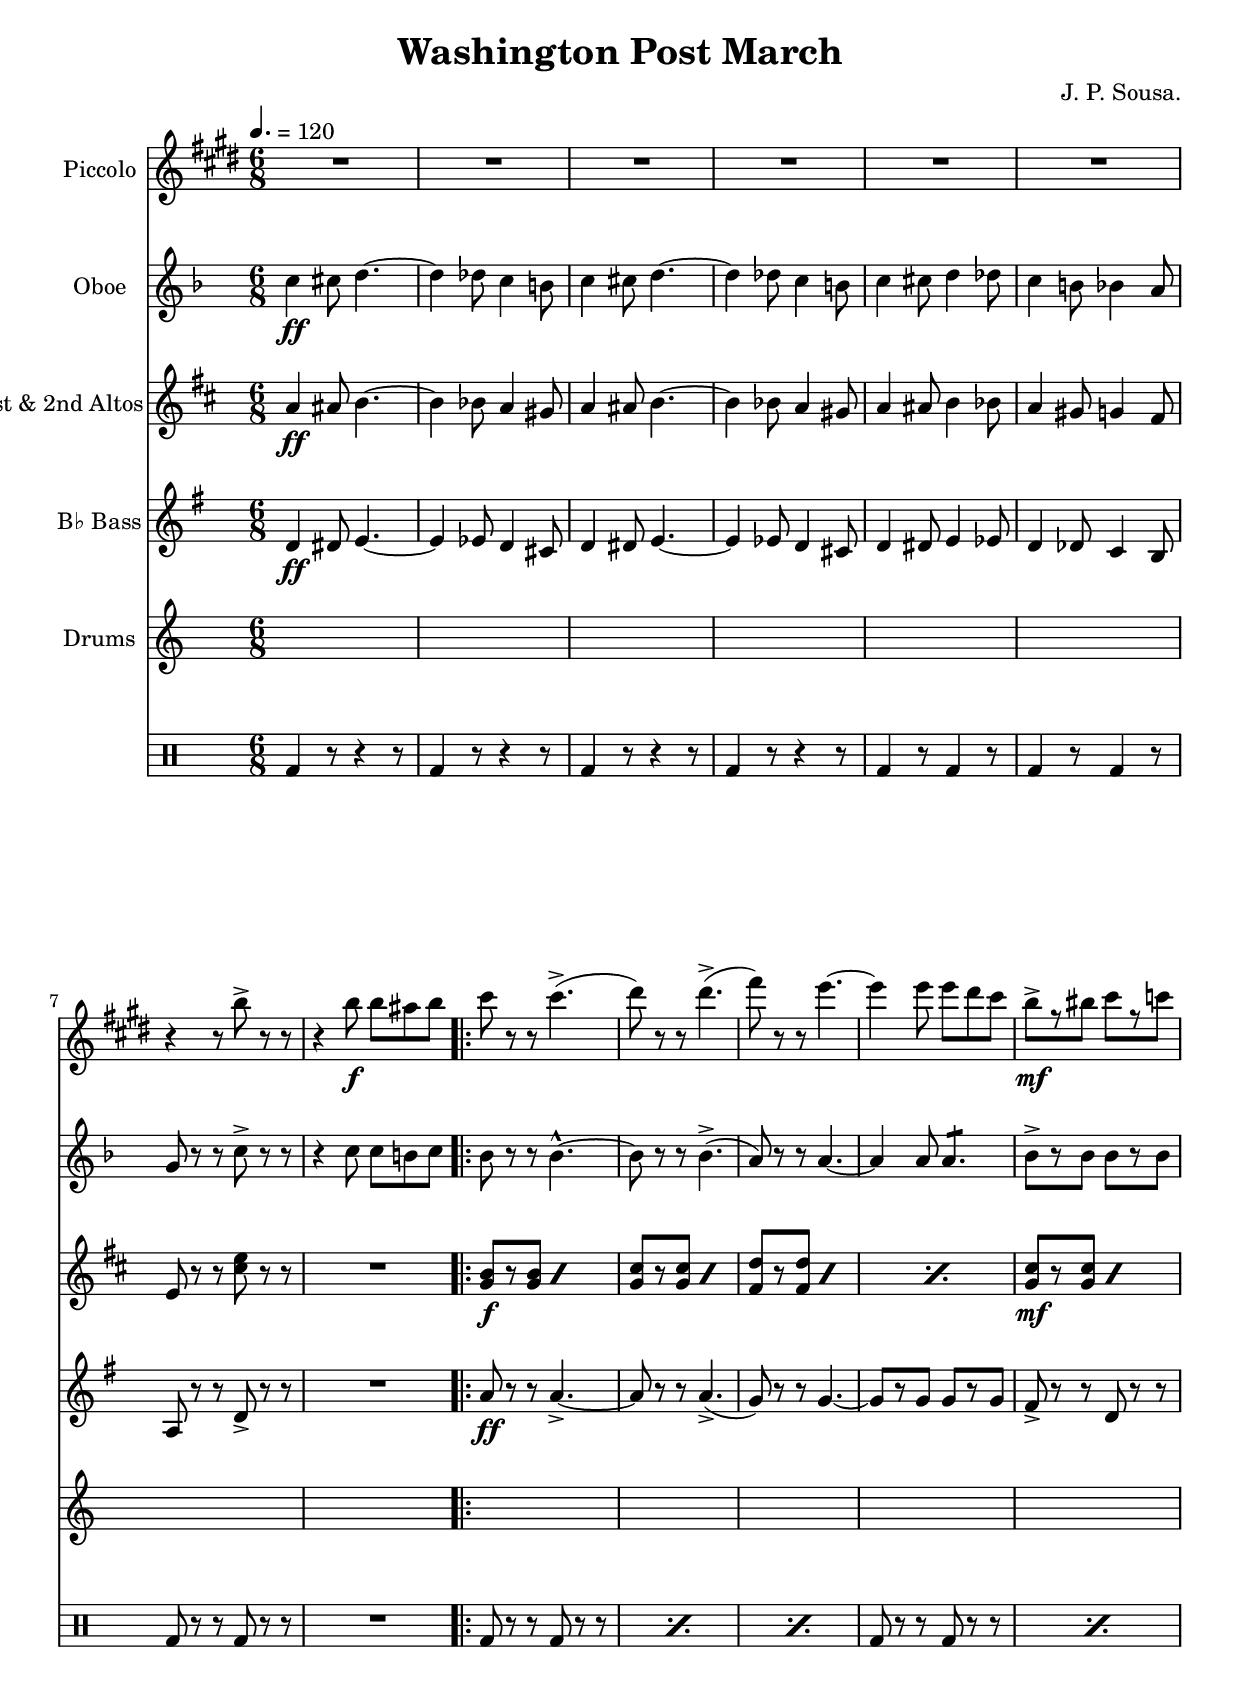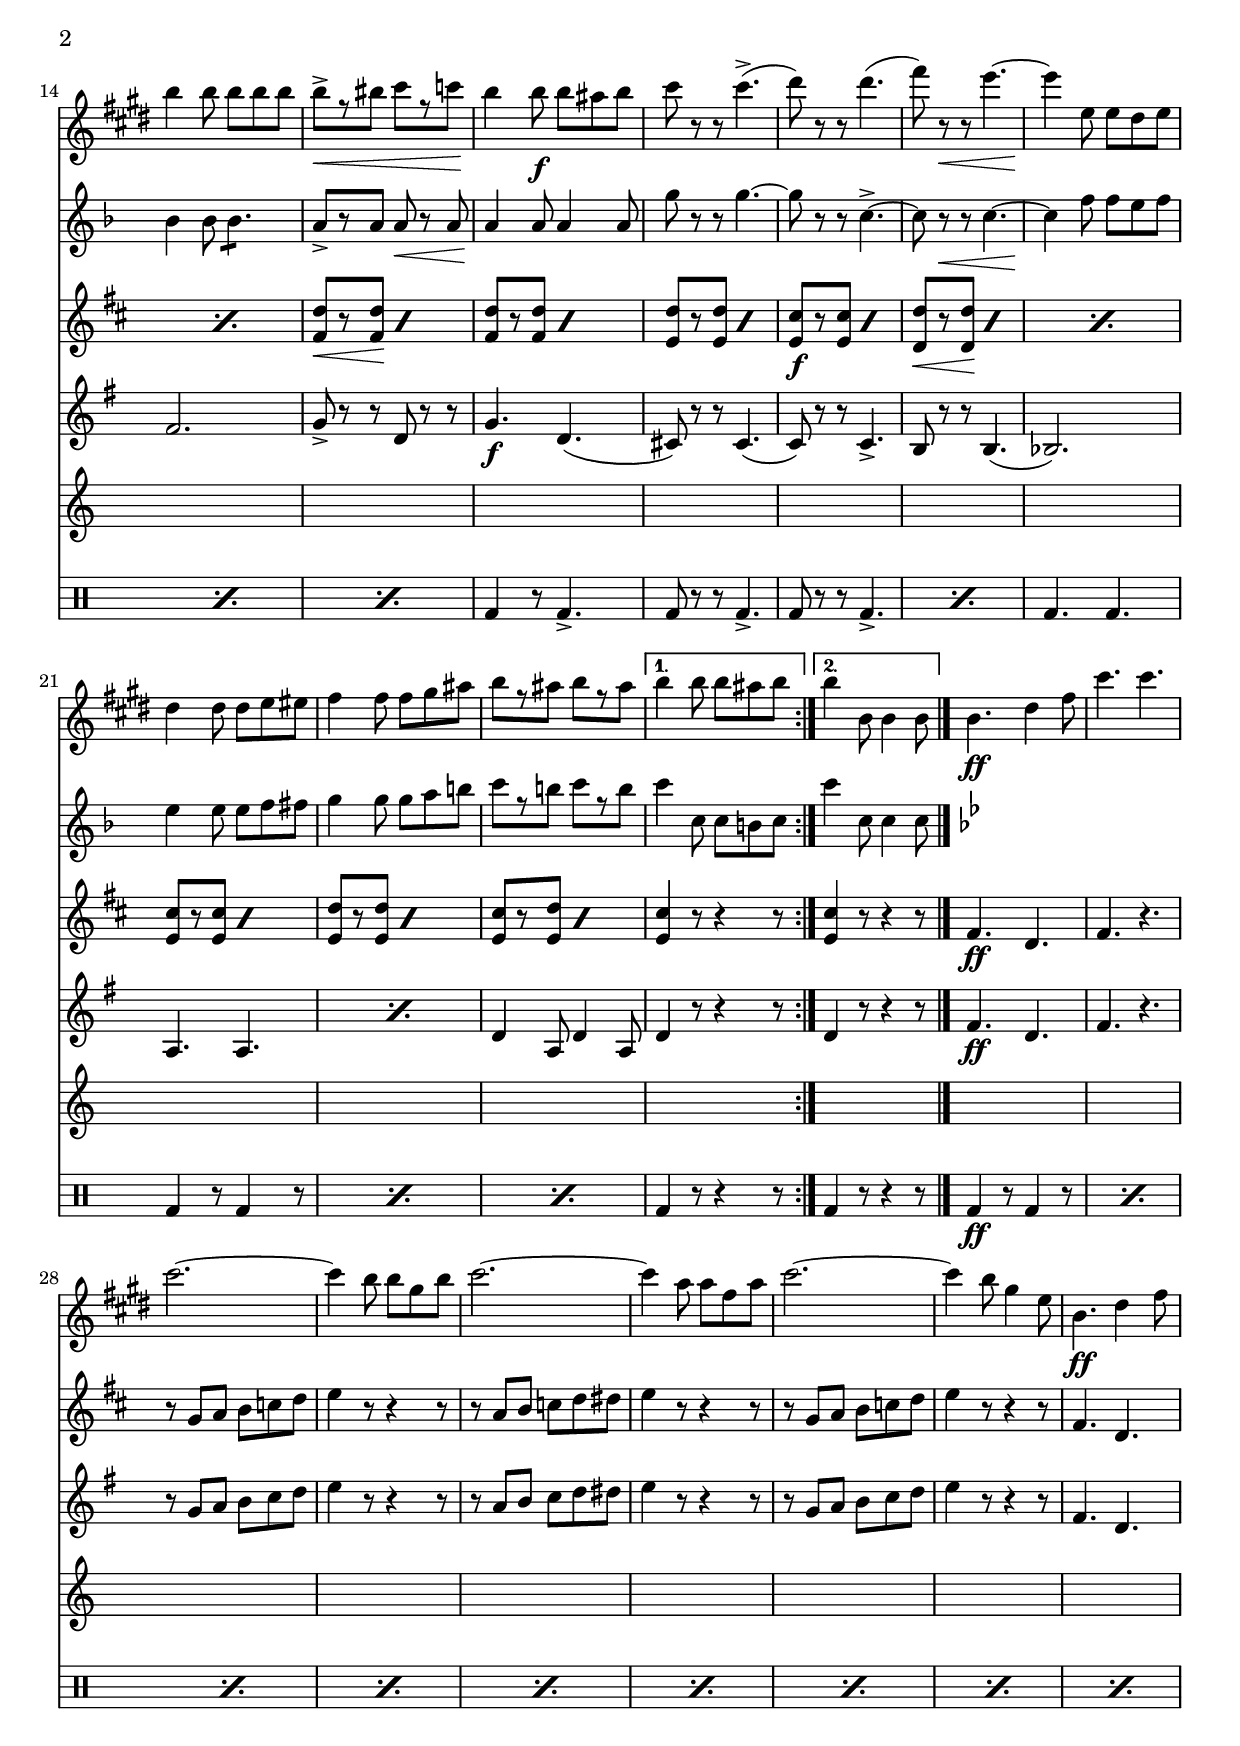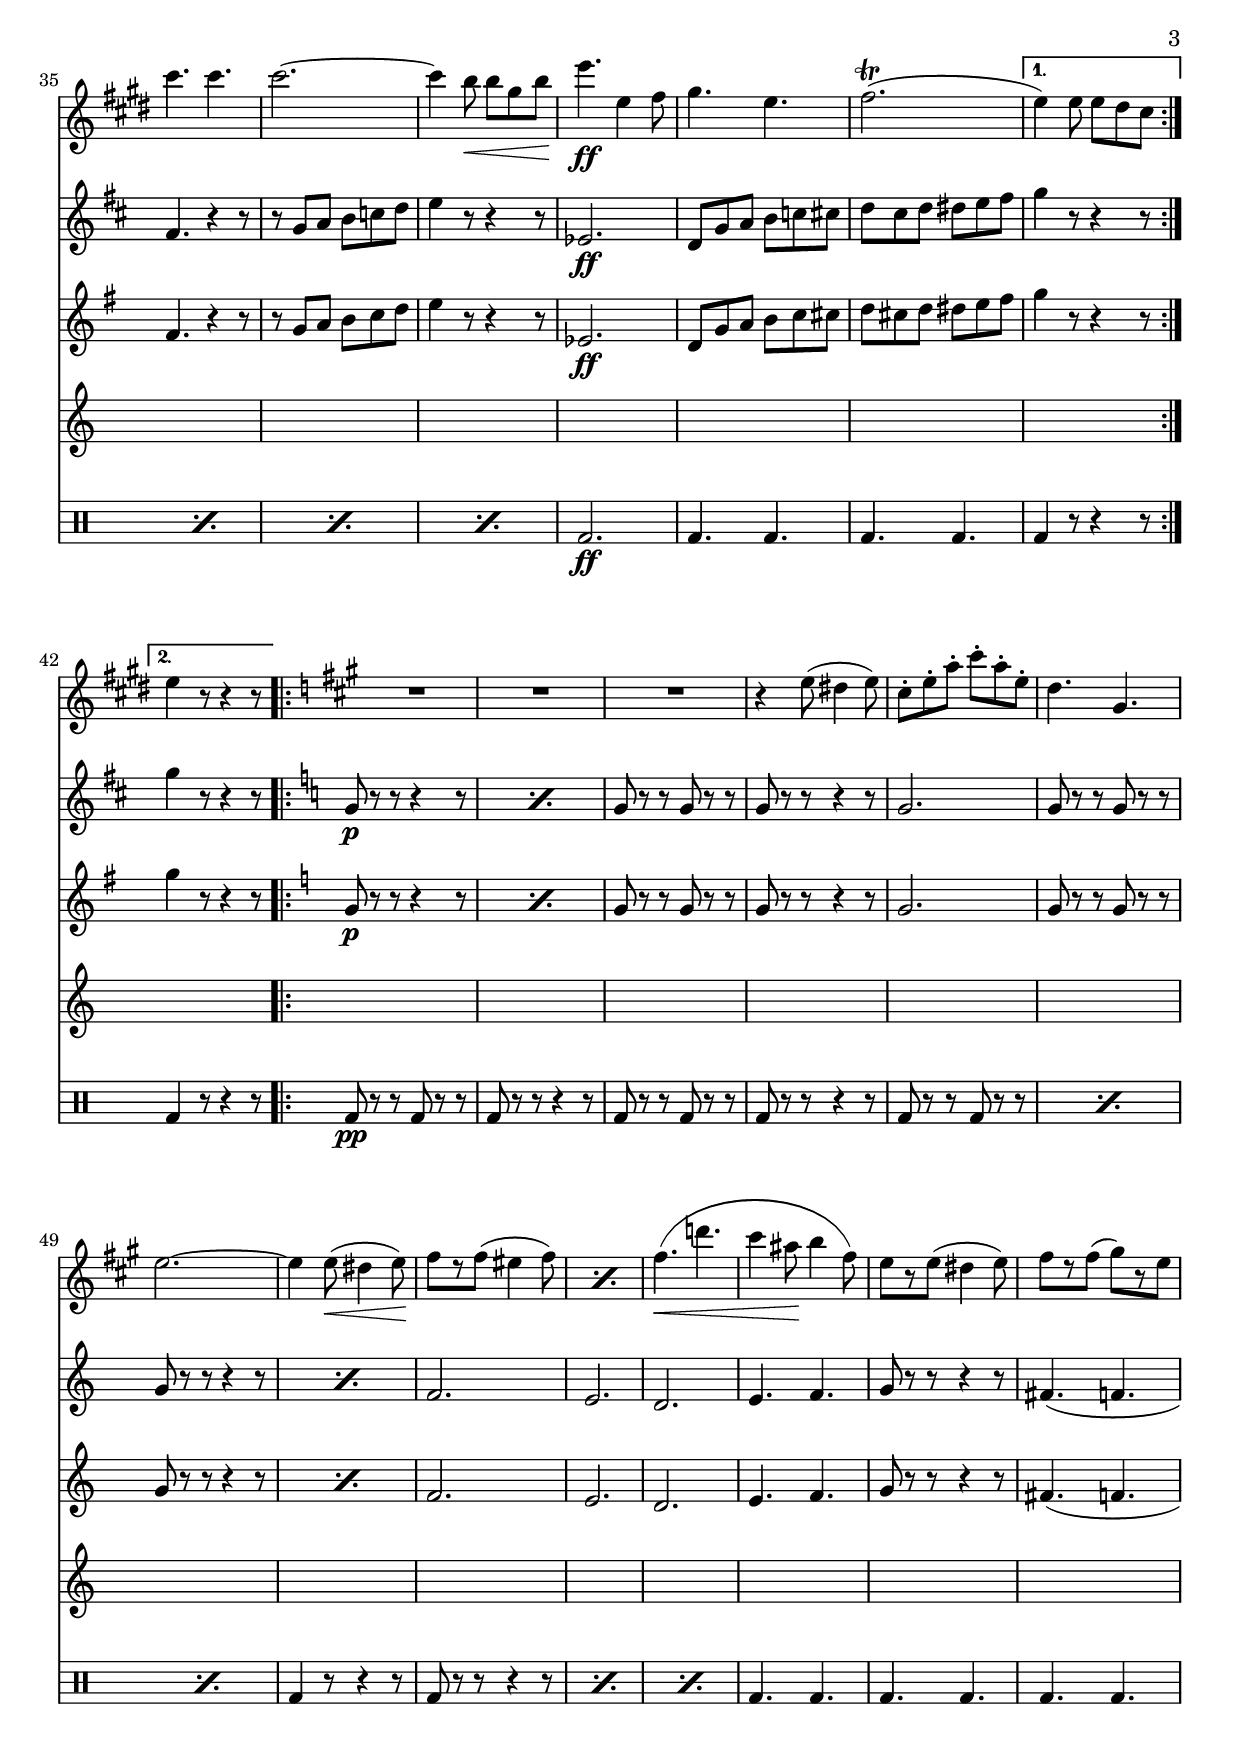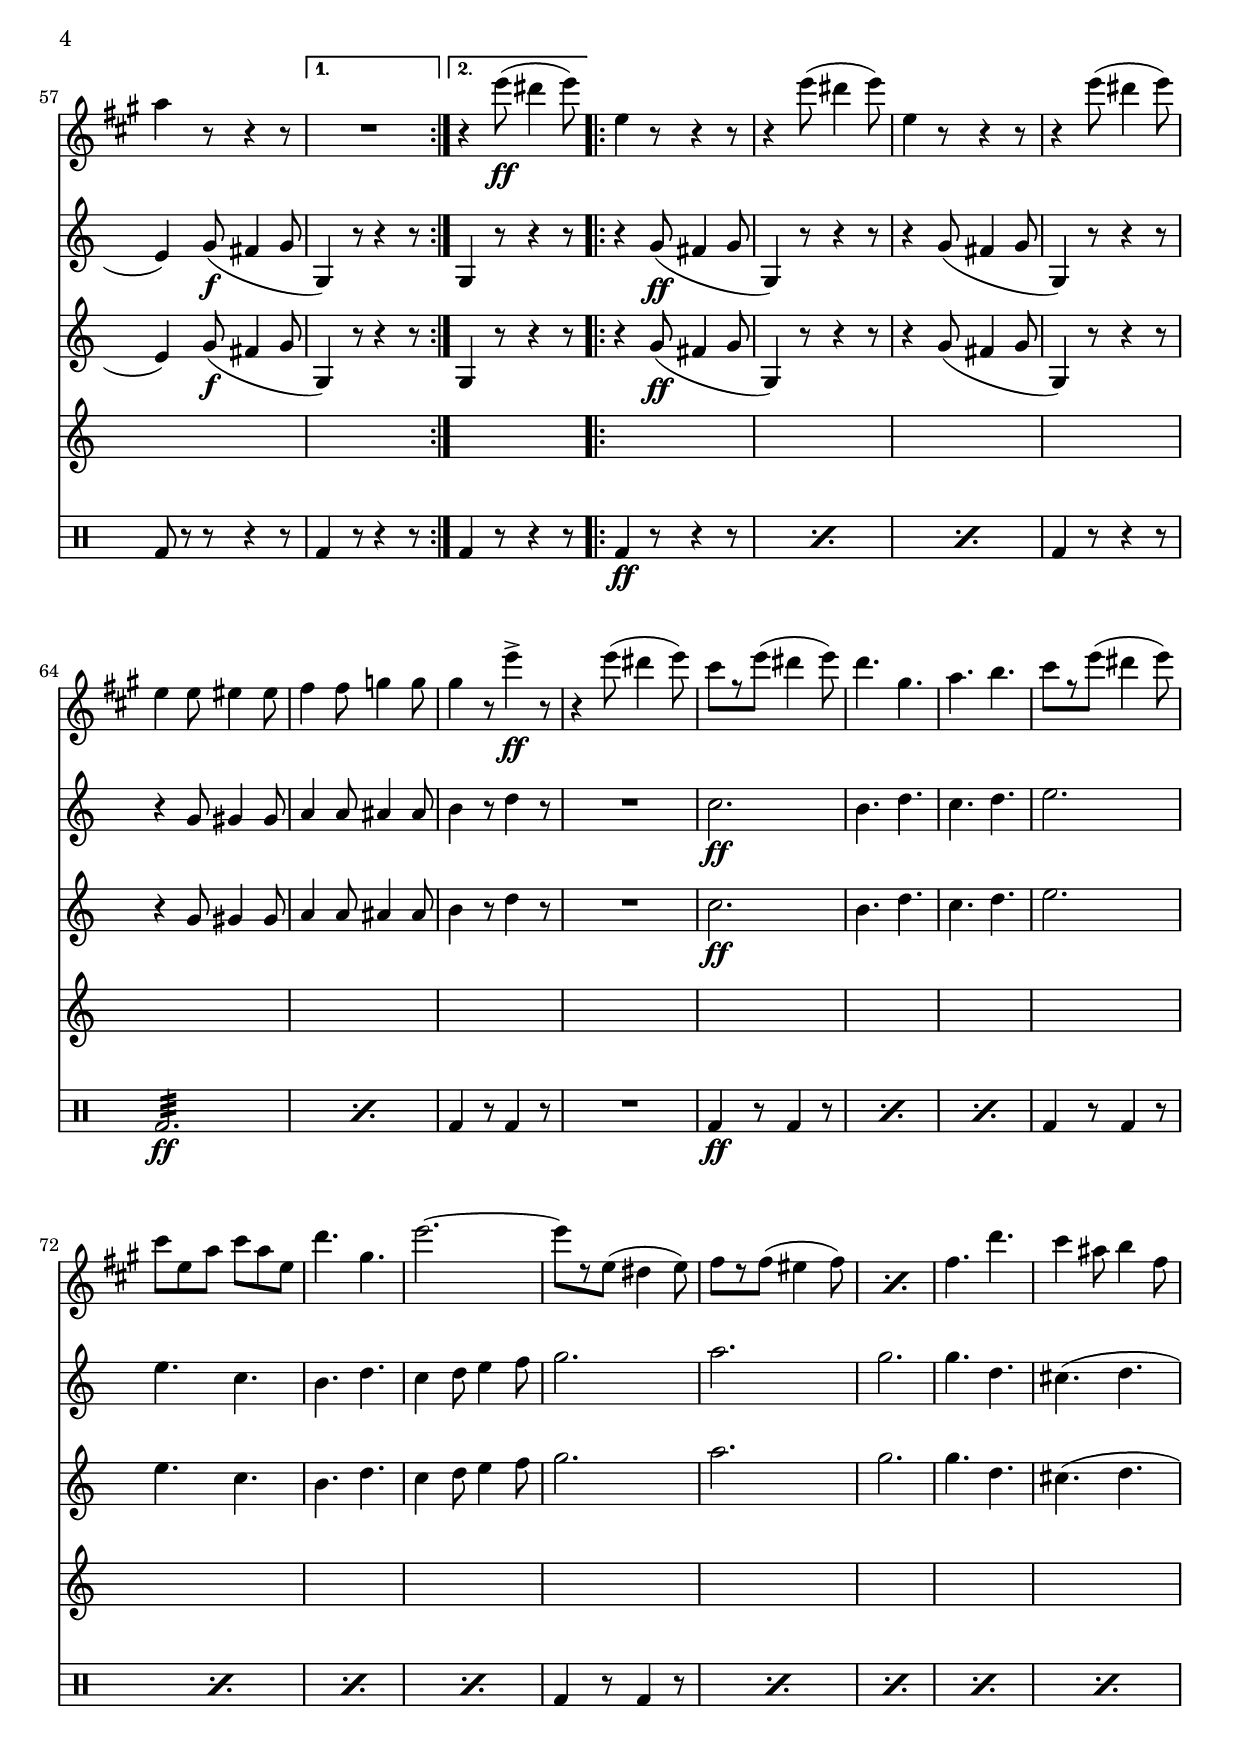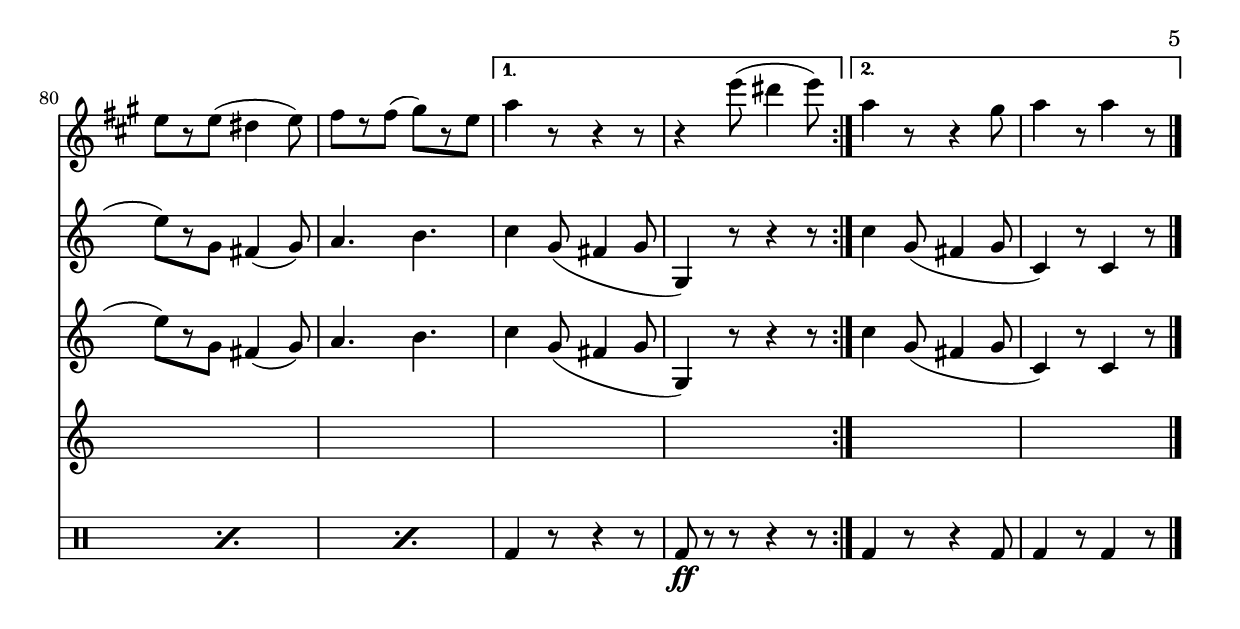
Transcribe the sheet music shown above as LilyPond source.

\version "2.20.0"

\header {
  title = "Washington Post March"
  composer = "J. P. Sousa."
}

\version "2.20.0"

piccoloNotes = \relative c'' {
  \transposition des
  \key e \major
  \time 6/8
  \tempo 4. = 120
  \compressFullBarRests
  R1*6/8*6
  r4 r8 b'-> r8 r8
  r4 b8\f b ais b
  \repeat volta 2
  {
    cis r8 r8 cis4.-> (dis8) r8 r8 dis4.->
    (fis8) r8 r8 e4. ~e4 e8 e8 dis8 cis8
    b->\mf [r bis] cis [r c] b4 b8 b b b
    \crescHairpin b->\< [r bis] cis [r c] \! b4 b8\f b ais b
    cis r r cis4.-> (dis8) r r dis4.
    (fis8) \crescHairpin r\< r e4.
    ~e4 \! e,8 e dis e
    dis4 dis8 dis e eis fis4 fis8 fis gis ais
    b [r ais] b [r ais]
    |
  }
  \alternative {
    { b4 b8 b ais b| }
    { b4 b,8 b4 b8 | }
  }
  \repeat volta 2
  {
    b4.\ff dis4 fis8 cis'4. cis4.
    cis2. ~cis4 b8 b gis b
    cis2. ~cis4 a8 a fis a
    cis2. ~cis4 b8 gis4 e8
    b4.\ff dis4 fis8 cis'4. cis4.
    cis2. ~cis4 \crescHairpin b8\< b gis b\!
    e4.\ff e,4 fis8 gis4. e4. fis2.\trill (
  }
  \alternative {
    { e4) e8 e dis cis| }
    { e4] r8 r4 r8 | }
  }
  \repeat volta 2
  {
    \key a \major
    R1*6/8*3
    r4 e8 (dis4 e8) cis\staccato e\staccato a\staccato cis\staccato a\staccato e\staccato
    d4. gis,4. e'2.
    ~e4 \crescHairpin e8\< (dis4 e8)\!
    \repeat percent 2 {fis [r fis] (eis4 fis8)}
    \crescHairpin fis4.\< (d'!4. cis4 ais8\! b4 fis8)
    e [r e] (dis4 e8) fis8 [r fis] (gis) [r e]
    a4 r8 r4 r8
  }
  \alternative {
    { R1*6/8 | }
    { r4 e'8\ff (dis4 e8) | }
  }
  \repeat volta 2
  {
    e,4 r8 r4 r8
    r4 e'8 (dis4 e8)
    e,4 r8 r4 r8
    r4 e'8 (dis4 e8)
    e,4 e8 eis4 eis8 fis4 fis8 g4 g8
    gis4 r8 e'4->\ff r8 r4 e8 (dis4 e8)
    cis [r e] (dis4 e8) d4. gis,4.
    a4. b4. cis8 [r e] (dis4 e8)
    cis e, a cis a e d'4. gis,4.
    e'2. ~e8 [r e,] (dis4 e8) \repeat percent 2 {fis [r fis] (eis4 fis8)}
    fis4. d'4. cis4 ais8 b4 fis8
    e [r e] (dis4 e8) fis [r fis] (gis) [r e]

  }
  \alternative {
    { a4 r8 r4 r8 r4 e'8 (dis4 e8)| }
    { a,4 r8 r4 gis8 a4 r8 a4 r8 | \bar "|." }
  }


}


\version "2.20.0"

oboeNotes = \relative c'' {
  \key f \major
  \time 6/8
  \tempo 4. = 120
  \compressFullBarRests
  c4\ff cis8 d4. ~d4 des8 c4 b8
  c4 cis8 d4. ~d4 des8 c4 b8
  c4 cis8 d4 des8 c4 b8 bes4 a8
  g r r c-> r r 
  r4 c8 c b c
  \repeat volta 2
  {
    bes r r bes4.-^ ~bes8 r r  bes4.->
    (a8) r r a4. ~a4 a8 a4.:8
    bes8-> [r bes] bes [r bes] bes4 bes8 bes4.:8
    a8-> [r a] \crescHairpin a\< r a
    a4 \! a8 a4 a8 g'8 r r g4. ~g8 r r c,4.->
    ~c8 \crescHairpin r\< r  c4. ~c4\! f8 f e f
    e4 e8 e f fis g4 g8 g a b
    c [r b] c [r b]
  }
  \alternative {
    { c4 c,8 c b c| }
    { c'4 c,8 c4 c8| }
  }
  \repeat volta 2
  {
  }
  \alternative {
    { | }
    { | }
  }
  \repeat volta 2
  {
    \key bes \major
  }
  \alternative {
    { | }
    { | }
  }
  \repeat volta 2
  {

  }
  \alternative {
    { | }
    {  | \bar "|." }
  }


}


\version "2.20.0"

altosOneAndTwoNotes = \relative c'' {
  \transposition ees
  \key d \major
  \time 6/8
  \tempo 4. = 120
  \compressFullBarRests
  a4\ff ais8 b4. ~b4 bes8 a4 gis8
  a4 ais8 b4. ~b4 bes8 a4 gis8
  a4 ais8 b4 bes8 a4 gis8 g4 fis8
  e r r <cis' e>8 r r
  R1*6/8
  \repeat volta 2
  {
    \repeat percent 2 {<g b>8\f [r <g b>]}
    \repeat percent 2 {<g cis>8 [r <g cis>]}
    \repeat percent 2{\repeat percent 2 {<fis d'>8 [r <fis d'>]}}
    \repeat percent 2{\repeat percent 2 {<g cis>8\mf [r <g cis>]]}}
    \crescHairpin
    \repeat percent 2 {<fis d'>8\< [r <fis d'>]\!}
    \repeat percent 2 {<fis d'>8 [r <fis d'>]}
    \repeat percent 2 {<e d'>8 [r <e d'>]}
    \repeat percent 2 {<e cis'>8\f [r <e cis'>]}
    \crescHairpin
    \repeat percent 2{\repeat percent 2 {<d d'>8\< [r <d d'>]\!}}
    \repeat percent 2 {<e cis'>8 [r <e cis'>]}
    \repeat percent 2 {<e d'>8 [r <e d'>]}
    \repeat percent 2 {<e cis'>8 [r <e d'>]}
  }
  \alternative {
    { <e cis'>4  r8 r4 r8 |}
    { <e cis'>4  r8 r4 r8 |}
  }
  \repeat volta 2
  {
    fis4.\ff d4. fis4. r4.
    r8 g a b c d e4 r8 r4 r8
    r8 a, b c d dis e4 r8 r4 r8
    r8 g, a b c d e4 r8 r4 r8
    fis,4. d4. fis4. r4 r8
    r8 g a b c d e4 r8 r4 r8
    ees,2.\ff d8 g a b c cis
    d cis d dis e fis
  }
  \alternative {
    { g4 r8 r4 r8| }
    { g4 r8 r4 r8| }
  }
  \repeat volta 2
  {
    \key c \major
    \repeat percent 2 {g,8\p r8 r8 r4 r8}
    g8 r r g r r g r r r4 r8
    g2. g8 r r g r r \repeat percent 2 {g r r r4 r8}
    f2. e2.
    d2. e4. f4. g8 r r r4 r8
    fis4. (f4. e4) g8\f (fis4 g8
  }
  \alternative {
    { g,4) r8 r4 r8| }
    { g4 r8 r4 r8| }
  }
  \repeat volta 2
  {
    r4 g'8\ff (fis4 g8 g,4) r8 r4 r8
    r4 g'8 (fis4 g8 g,4) r8 r4 r8
    r4 g'8 gis4 gis8 a4 a8 ais4 ais8
    b4 r8 d4 r8 R1*6/8
    c2.\ff b4. d4. 
    c4. d4. e2.
    e4. c4. b4. d4.
    c4 d8 e4 f8
    g2. a2.
    g2. g4. d4.
    cis4. (d4. e8) [r g,] fis4 (g8)
    a4. b4.
  }
  \alternative {
    { c4 g8 (fis4 g8 g,4) r8 r4 r8 | }
    { c'4 g8 (fis4 g8 c,4) r8 c4 r8 | \bar "|."}
  }


}


\version "2.20.0"

bbbassNotes = \relative c' {
  \transposition bes
  \key g \major
  \time 6/8
  \tempo 4. = 120
  \compressFullBarRests
  d4\ff dis8 e4. ~e4 ees8 d4 cis8
  d4 dis8 e4. ~e4 ees8 d4 cis8
  d4 dis8 e4 ees8 d4 des8 c4 b8
  a r r d-> r r
  R1*6/8
  \repeat volta 2
  {
    a'8\ff r r a4.-> ~a8 r8 r8  a4.->
    (g8) r r g4. ~g8 [r g] g [r g]
    fis-> r r d r r fis2.
    g8-> r r d r r g4.\f d4.
    (cis8) r r cis4. (c8) r r c4.->
    b8 r r b4. (bes2.)
    \repeat percent 2 {a4. a4.}
    d4 a8 d4 a8
  }
  \alternative {
    { d4 r8 r4 r8| }
    { d4 r8 r4 r8| }
  }
  \repeat volta 2
  {
    fis4.\ff d4. fis4. r4.
    r8 g a b c d e4 r8 r4 r8
    r8 a, b c d dis e4 r8 r4 r8
    r8 g, a b c d e4 r8 r4 r8
    fis,4. d4. fis4. r4 r8
    r8 g a b c d e4 r8 r4 r8
    ees,2.\ff d8 g a b c cis
    d cis d dis e fis
  }
  \alternative {
    { g4 r8 r4 r8| }
    { g4 r8 r4 r8| }
  }
  \repeat volta 2
  {
    \key c \major
    \repeat percent 2 {g,8\p r8 r8 r4 r8}
    g8 r r g r r g r r r4 r8
    g2. g8 r r g r r \repeat percent 2 {g r r r4 r8}
    f2. e2.
    d2. e4. f4. g8 r r r4 r8
    fis4. (f4. e4) g8\f (fis4 g8
  }
  \alternative {
    { g,4) r8 r4 r8| }
    { g4 r8 r4 r8| }
  }
  \repeat volta 2
  {
    r4 g'8\ff (fis4 g8 g,4) r8 r4 r8
    r4 g'8 (fis4 g8 g,4) r8 r4 r8
    r4 g'8 gis4 gis8 a4 a8 ais4 ais8
    b4 r8 d4 r8 R1*6/8
    c2.\ff b4. d4. 
    c4. d4. e2.
    e4. c4. b4. d4.
    c4 d8 e4 f8
    g2. a2.
    g2. g4. d4.
    cis4. (d4. e8) [r g,] fis4 (g8)
    a4. b4.
  }
  \alternative {
    { c4 g8 (fis4 g8 g,4) r8 r4 r8 | }
    { c'4 g8 (fis4 g8 c,4) r8 c4 r8 | \bar "|."}
  }


}


\version "2.20.0"

drumNotes = {
  \time 6/8
  \tempo 4. = 120
  \compressFullBarRests
  \drums {
    bd4 r8 r4 r8
    bd4 r8 r4 r8
    bd4 r8 r4 r8
    bd4 r8 r4 r8
    bd4 r8 bd4 r8
    bd4 r8 bd4 r8
    bd8 r r bd8 r r
    R1*6/8
    \repeat volta 2
    {
      \repeat percent 3 {bd8 r r bd8 r r}
      \repeat percent 4 {bd8 r r bd8 r r}
      bd4 r8 bd4.-> bd8 r r bd4.-> 
      \repeat percent 2 {bd8 r r bd4.->}
      bd4. bd4. 
      \repeat percent 3 {bd4 r8 bd 4 r8}
    }
    \alternative {
      { bd4 r8 r4 r8 |}
      { bd4 r8 r4 r8 |}
    }
    \repeat volta 2
    {
      \repeat percent 12 { bd4\ff r8 bd4 r8}
      bd2.\ff bd4. bd4.
      bd4. bd4. 
    }
    \alternative {
      { bd4 r8 r4 r8 | }
      { bd4 r8 r4 r8 | }
    }
    \repeat volta 2
    {
      bd8\pp r r bd8 r r bd8 r r r4 r8
      bd8 r r bd8 r r bd8 r r r4 r8
      \repeat percent 3 {bd8 r r bd8 r r }
      bd4 r8 r4 r8 
      \repeat percent 3 {bd8 r r r4 r8}
      bd4. bd4. bd4. bd4. 
      bd4. bd4. bd8 r r r4 r8
    }
    \alternative {
      {bd4 r8 r4 r8  |}
      {bd4 r8 r4 r8  |}
    }
    \repeat volta 2
    {
      \repeat percent 3 {bd4\ff r8 r4 r8 }
      bd4 r8 r4 r8
      \repeat percent 2 {bd2.:32\ff}
      bd4 r8 bd4 r8
      R1*6/8
      \repeat percent 3 {bd4\ff r8 bd4 r8}
      \repeat percent 4 {bd4 r8 bd4 r8}
      \repeat percent 7 {bd4 r8 bd4 r8}
    }
    \alternative {
      { bd4 r8 r4 r8 bd8\ff r r r4 r8 |}
      { bd4 r8 r4 bd8 bd4 r8 bd4 r8 | \bar "|."}
    }


  }
}



\score {
  <<
    \new Staff \with { instrumentName = "Piccolo" } \piccoloNotes
    \new Staff \with { instrumentName = "Oboe" } \oboeNotes
    \new Staff \with { instrumentName = "1st & 2nd Altos" } \altosOneAndTwoNotes
    \new Staff \with { instrumentName = "B♭ Bass" } \bbbassNotes
    \new Staff \with { instrumentName = "Drums" } \drumNotes
  >>
}
\score {
  \unfoldRepeats
  <<
    \new Staff \with { instrumentName = "Piccolo" midiInstrument="piccolo" } \transpose c c'' \piccoloNotes
    \new Staff \with { instrumentName = "Oboe" midiInstrument="oboe" } \oboeNotes
    \new Staff \with { instrumentName = "1st & 2nd Altos" midiInstrument="alto sax" } \altosOneAndTwoNotes
    \new Staff \with { instrumentName = "B♭ Bass" midiInstrument="tuba" } \transpose c c, \bbbassNotes
    \new Staff \with { instrumentName = "Drums" } \drumNotes
  >>
  \midi {}
}
